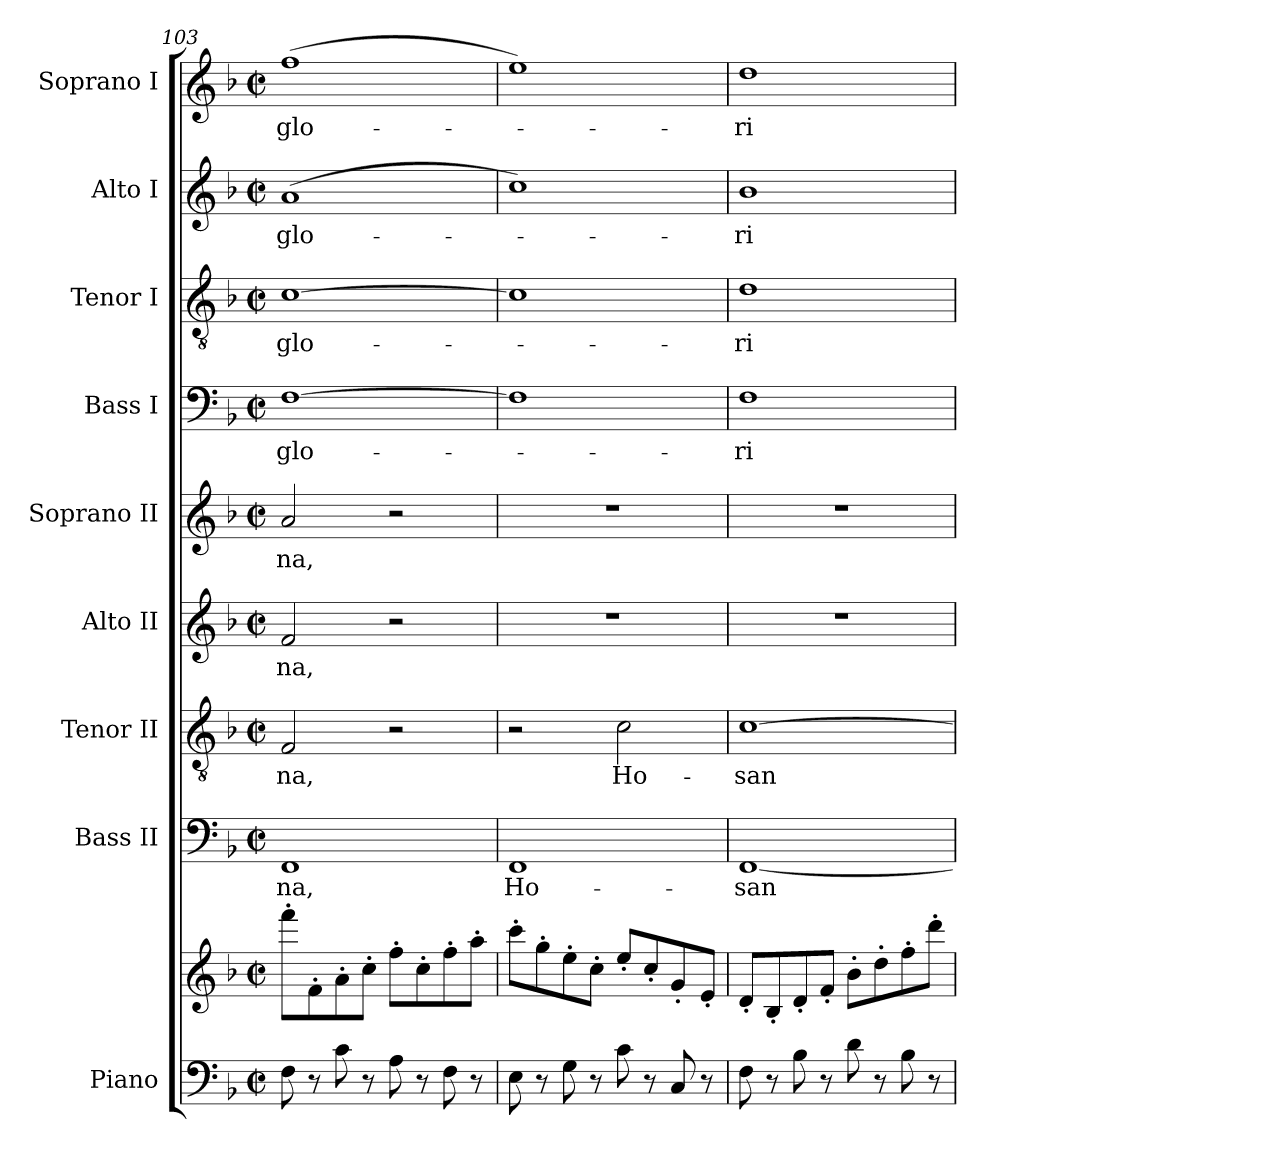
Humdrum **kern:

**kern	**kern	**kern	**text	**kern	**text	**kern	**text	**kern	**text	**kern	**text	**kern	**text	**kern	**text	**kern	**text
*part9	*part9	*part8	*part8	*part7	*part7	*part6	*part6	*part5	*part5	*part4	*part4	*part3	*part3	*part2	*part2	*part1	*part1
*staff10	*staff9	*staff8	*staff8	*staff7	*staff7	*staff6	*staff6	*staff5	*staff5	*staff4	*staff4	*staff3	*staff3	*staff2	*staff2	*staff1	*staff1
*I"Piano	*	*I"Bass II	*	*I"Tenor II	*	*I"Alto II	*	*I"Soprano II	*	*I"Bass I	*	*I"Tenor I	*	*I"Alto I	*	*I"Soprano I	*
*I'Pno.	*	*I'B.	*	*I'T.	*	*I'A.	*	*I'S.	*	*I'B.	*	*I'T.	*	*I'A.	*	*I'S.	*
*clefF4	*clefG2	*clefF4	*	*clefGv2	*	*clefG2	*	*clefG2	*	*clefF4	*	*clefGv2	*	*clefG2	*	*clefG2	*
*	*	*	*	*ITrd7c12	*	*	*	*	*	*	*	*ITrd7c12	*	*	*	*	*
*k[b-]	*k[b-]	*k[b-]	*	*k[b-]	*	*k[b-]	*	*k[b-]	*	*k[b-]	*	*k[b-]	*	*k[b-]	*	*k[b-]	*
*F:	*F:	*F:	*	*F:	*	*F:	*	*F:	*	*F:	*	*F:	*	*F:	*	*F:	*
*M2/2	*M2/2	*M2/2	*	*M2/2	*	*M2/2	*	*M2/2	*	*M2/2	*	*M2/2	*	*M2/2	*	*M2/2	*
*met(c|)	*met(c|)	*met(c|)	*	*met(c|)	*	*met(c|)	*	*met(c|)	*	*met(c|)	*	*met(c|)	*	*met(c|)	*	*met(c|)	*
=103	=103	=103	=103	=103	=103	=103	=103	=103	=103	=103	=103	=103	=103	=103	=103	=103	=103
!	!	!	!LO:LY:b:color=#000000	!	!	!	!	!	!	!	!	!	!	!	!	!	!
!	!	!	!	!	!LO:LY:b:color=#000000	!	!	!	!	!	!	!	!	!	!	!	!
!	!	!	!	!	!	!	!LO:LY:b:color=#000000	!	!	!	!	!	!	!	!	!	!
!	!	!	!	!	!	!	!	!	!LO:LY:b:color=#000000	!	!	!	!	!	!	!	!
!	!	!	!	!	!	!	!	!	!	!	!LO:LY:b:color=#000000	!	!	!	!	!	!
!	!	!	!	!	!	!	!	!	!	!	!	!	!LO:LY:b:color=#000000	!	!	!	!
!	!	!	!	!	!	!	!	!	!	!	!	!	!	!	!LO:LY:b:color=#000000	!	!
!	!	!	!	!	!	!	!	!	!	!	!	!	!	!	!	!	!LO:LY:b:color=#000000
8Fi\	8fff'i\L	1FFi	-na,	2FFi/	-na,	2fi/	-na,	2ai/	-na,	[1Fi	glo-	[1Ci	glo-	(1ai	glo-	(1ffi	glo-
8r	8f'i\	.	.	.	.	.	.	.	.	.	.	.	.	.	.	.	.
8ci\	8a'i\	.	.	.	.	.	.	.	.	.	.	.	.	.	.	.	.
8r	8cc'i\J	.	.	.	.	.	.	.	.	.	.	.	.	.	.	.	.
8Ai\	8ff'i\L	.	.	2r	.	2r	.	2r	.	.	.	.	.	.	.	.	.
8r	8cc'i\	.	.	.	.	.	.	.	.	.	.	.	.	.	.	.	.
8Fi\	8ff'i\	.	.	.	.	.	.	.	.	.	.	.	.	.	.	.	.
8r	8aa'i\J	.	.	.	.	.	.	.	.	.	.	.	.	.	.	.	.
=104	=104	=104	=104	=104	=104	=104	=104	=104	=104	=104	=104	=104	=104	=104	=104	=104	=104
!	!	!	!LO:LY:b:color=#000000	!	!	!	!	!	!	!	!	!	!	!	!	!	!
8Ei\	8ccc'i\L	1FFi	Ho-	2r	.	1r	.	1r	.	1Fi]	.	1Ci]	.	1cci)	.	1eei)	.
8r	8gg'i\	.	.	.	.	.	.	.	.	.	.	.	.	.	.	.	.
8Gi\	8ee'i\	.	.	.	.	.	.	.	.	.	.	.	.	.	.	.	.
8r	8cc'i\J	.	.	.	.	.	.	.	.	.	.	.	.	.	.	.	.
!	!	!	!	!	!LO:LY:b:color=#000000	!	!	!	!	!	!	!	!	!	!	!	!
8ci\	8ee'i/L	.	.	2Ci\	Ho-	.	.	.	.	.	.	.	.	.	.	.	.
8r	8cc'i/	.	.	.	.	.	.	.	.	.	.	.	.	.	.	.	.
8Ci/	8g'i/	.	.	.	.	.	.	.	.	.	.	.	.	.	.	.	.
8r	8e'i/J	.	.	.	.	.	.	.	.	.	.	.	.	.	.	.	.
!!LO:PB:g=z
=105	=105	=105	=105	=105	=105	=105	=105	=105	=105	=105	=105	=105	=105	=105	=105	=105	=105
!	!	!	!LO:LY:b:color=#000000	!	!	!	!	!	!	!	!	!	!	!	!	!	!
!	!	!	!	!	!LO:LY:b:color=#000000	!	!	!	!	!	!	!	!	!	!	!	!
!	!	!	!	!	!	!	!	!	!	!	!LO:LY:b:color=#000000	!	!	!	!	!	!
!	!	!	!	!	!	!	!	!	!	!	!	!	!LO:LY:b:color=#000000	!	!	!	!
!	!	!	!	!	!	!	!	!	!	!	!	!	!	!	!LO:LY:b:color=#000000	!	!
!	!	!	!	!	!	!	!	!	!	!	!	!	!	!	!	!	!LO:LY:b:color=#000000
8Fi\	8d'i/L	[1FFi	-san-	[1Ci	-san-	1r	.	1r	.	1Fi	-ri-	1Di	-ri-	1b-i	-ri-	1ddi	-ri-
8r	8B-'i/	.	.	.	.	.	.	.	.	.	.	.	.	.	.	.	.
8B-i\	8d'i/	.	.	.	.	.	.	.	.	.	.	.	.	.	.	.	.
8r	8f'i/J	.	.	.	.	.	.	.	.	.	.	.	.	.	.	.	.
8di\	8b-'i\L	.	.	.	.	.	.	.	.	.	.	.	.	.	.	.	.
8r	8dd'i\	.	.	.	.	.	.	.	.	.	.	.	.	.	.	.	.
8B-i\	8ff'i\	.	.	.	.	.	.	.	.	.	.	.	.	.	.	.	.
8r	8ddd'i\J	.	.	.	.	.	.	.	.	.	.	.	.	.	.	.	.
=	=	=	=	=	=	=	=	=	=	=	=	=	=	=	=	=	=
*-	*-	*-	*-	*-	*-	*-	*-	*-	*-	*-	*-	*-	*-	*-	*-	*-	*-
